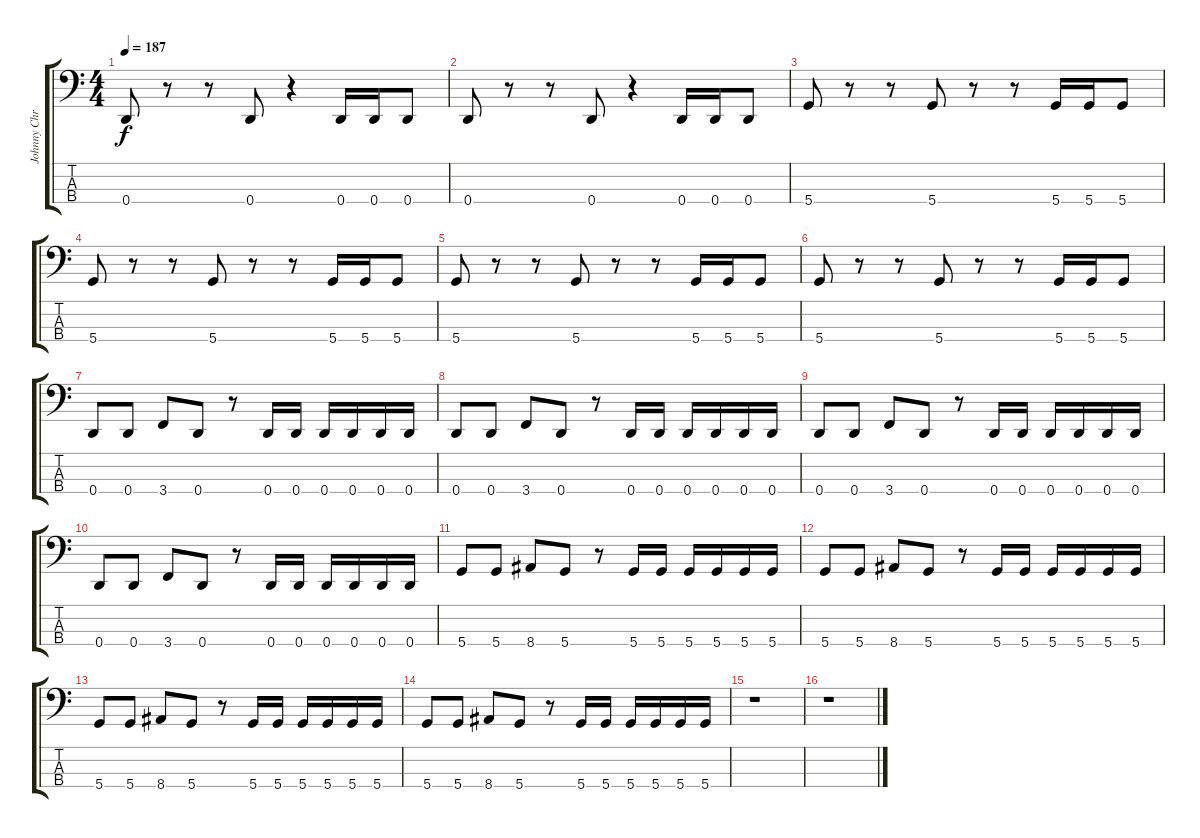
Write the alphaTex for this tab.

\track ("Johnny Christ (Bass)" "Johnny Chr") {instrument electricbasspick}
\staff {score tabs}
\tuning (G2 D2 A1 D1) {hide}
\ts (4 4)
\tempo 187
\clef f4
\ks c
0.4.8{dy f} r.8 r.8 0.4.8 r.4 0.4.16 0.4.16 0.4.8 |
0.4.8 r.8 r.8 0.4.8 r.4 0.4.16 0.4.16 0.4.8 |
5.4.8 r.8 r.8 5.4.8 r.8 r.8 5.4.16 5.4.16 5.4.8 |
5.4.8 r.8 r.8 5.4.8 r.8 r.8 5.4.16 5.4.16 5.4.8 |
5.4.8 r.8 r.8 5.4.8 r.8 r.8 5.4.16 5.4.16 5.4.8 |
5.4.8 r.8 r.8 5.4.8 r.8 r.8 5.4.16 5.4.16 5.4.8 |
0.4.8 0.4.8 3.4.8 0.4.8 r.8 0.4.16 0.4.16 0.4.16 0.4.16 0.4.16 0.4.16 |
0.4.8 0.4.8 3.4.8 0.4.8 r.8 0.4.16 0.4.16 0.4.16 0.4.16 0.4.16 0.4.16 |
0.4.8 0.4.8 3.4.8 0.4.8 r.8 0.4.16 0.4.16 0.4.16 0.4.16 0.4.16 0.4.16 |
0.4.8 0.4.8 3.4.8 0.4.8 r.8 0.4.16 0.4.16 0.4.16 0.4.16 0.4.16 0.4.16 |
5.4.8 5.4.8 8.4.8 5.4.8 r.8 5.4.16 5.4.16 5.4.16 5.4.16 5.4.16 5.4.16 |
5.4.8 5.4.8 8.4.8 5.4.8 r.8 5.4.16 5.4.16 5.4.16 5.4.16 5.4.16 5.4.16 |
5.4.8 5.4.8 8.4.8 5.4.8 r.8 5.4.16 5.4.16 5.4.16 5.4.16 5.4.16 5.4.16 |
5.4.8 5.4.8 8.4.8 5.4.8 r.8 5.4.16 5.4.16 5.4.16 5.4.16 5.4.16 5.4.16 |
r.1 |
r.1
